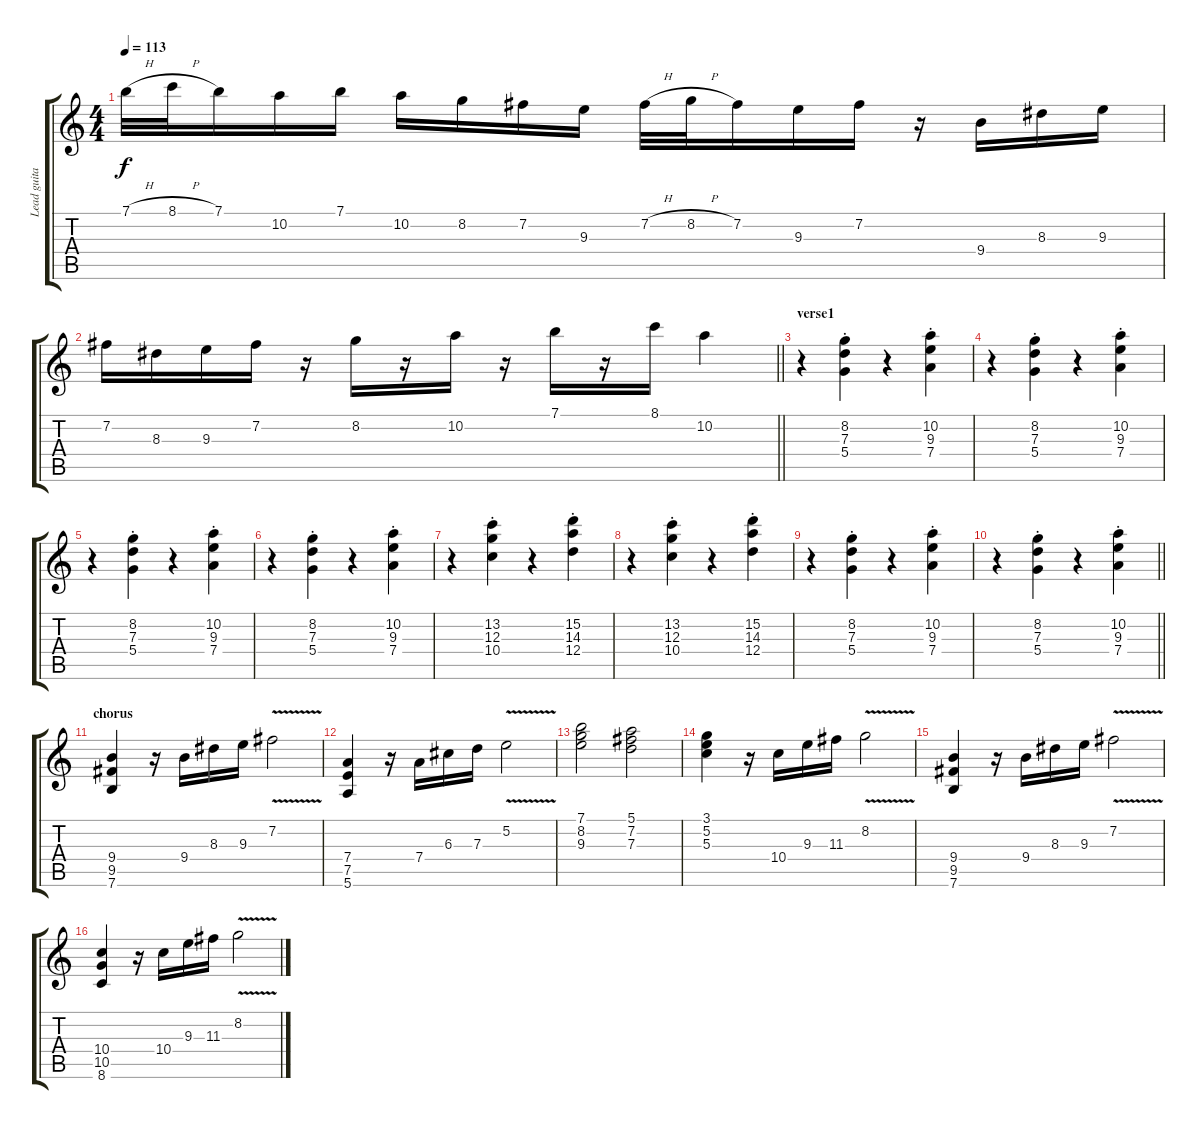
\track ("Lead guitar 1" "Lead guita") {instrument distortionguitar}
\staff {score tabs}
\tuning (E4 B3 G3 D3 A2 E2) {hide}
\ts (4 4)
\tempo 113
\clef g2
\ks c
7.1{h}.32{dy f} 8.1{h}.32 7.1.16 10.2.16 7.1.16 10.2.16 8.2.16 7.2.16 9.3.16 7.2{h}.32 8.2{h}.32 7.2.16 9.3.16 7.2.16 r.16 9.4.16 8.3.16 9.3.16 |
\barLineRight lightlight
7.2.16 8.3.16 9.3.16 7.2.16 r.16 8.2.16 r.16 10.2.16 r.16 7.1.16 r.16 8.1.16 10.2.4 |
\section ("" "verse1")
r.4 (8.2{st} 7.3{st} 5.4{st}).4 r.4 (10.2{st} 9.3{st} 7.4{st}).4 |
r.4 (8.2{st} 7.3{st} 5.4{st}).4 r.4 (10.2{st} 9.3{st} 7.4{st}).4 |
r.4 (8.2{st} 7.3{st} 5.4{st}).4 r.4 (10.2{st} 9.3{st} 7.4{st}).4 |
r.4 (8.2{st} 7.3{st} 5.4{st}).4 r.4 (10.2{st} 9.3{st} 7.4{st}).4 |
r.4 (13.2{st} 12.3{st} 10.4{st}).4 r.4 (15.2{st} 14.3{st} 12.4{st}).4 |
r.4 (13.2{st} 12.3{st} 10.4{st}).4 r.4 (15.2{st} 14.3{st} 12.4{st}).4 |
r.4 (8.2{st} 7.3{st} 5.4{st}).4 r.4 (10.2{st} 9.3{st} 7.4{st}).4 |
\barLineRight lightlight
r.4 (8.2{st} 7.3{st} 5.4{st}).4 r.4 (10.2{st} 9.3{st} 7.4{st}).4 |
\section ("" "chorus")
(9.4 9.5 7.6).4 r.16 9.4.16 8.3.16 9.3.16 7.2{v}.2 |
(7.4 7.5 5.6).4 r.16 7.4.16 6.3.16 7.3.16 5.2{v}.2 |
(7.1 8.2 9.3).2 (5.1 7.2 7.3).2 |
(3.1 5.2 5.3).4 r.16 10.4.16 9.3.16 11.3.16 8.2{v}.2 |
(9.4 9.5 7.6).4 r.16 9.4.16 8.3.16 9.3.16 7.2{v}.2 |
(10.4 10.5 8.6).4 r.16 10.4.16 9.3.16 11.3.16 8.2{v}.2
